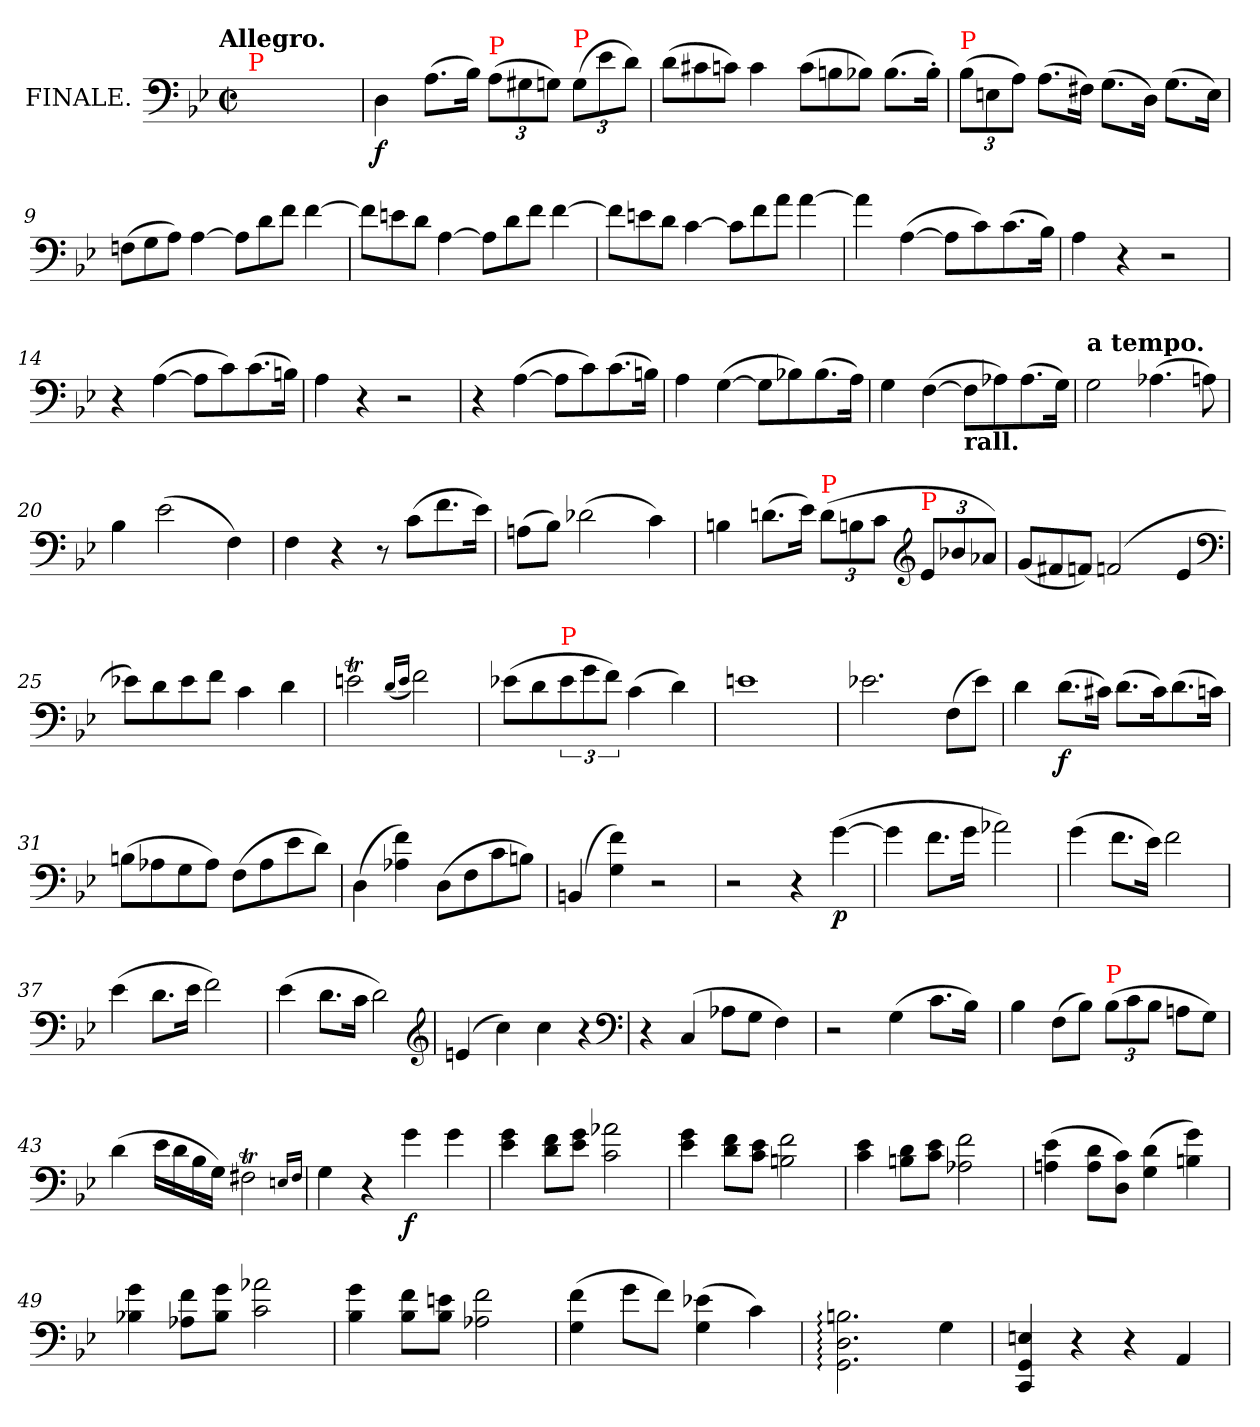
**kern	**dynam
*part1	*part1
*staff1	*staff1
*I"FINALE.	*
*clefF4	*
*k[b-e-]	*
!!LO:TX:omd:t=Allegro.
*M2/2	*
*met(c|)	*
*MM224	*
=1	=1
!LO:TX:a:color=red:t=P	!
1ryy	.
=6	=6
4D	f
(>8.A\L	.
16B-Jk)	.
*Xbrackettup	*
!LO:TX:a:color=red:t=P	!
(>12A\L	.
12G#X	.
12GnJ)	.
!LO:TX:a:color=red:t=P	!
(>12G\L	.
12e-	.
12dJ)	.
=7	=7
*Xtuplet	*
(>12d\L	.
12c#X	.
12cnJ)	.
4c	.
(>12c\L	.
12Bn	.
12B-XJ)	.
(>8.B-L	.
16B-'>\Jk)	.
=8	=8
*tuplet	*
!LO:TX:a:color=red:t=P	!
(>12B-\L	.
12En	.
12AJ)	.
(>8.A\L	.
16F#XJk)	.
(>8.G\L	.
16DJk)	.
(>8.G\L	.
16EJk)	.
=9	=9
*Xtuplet	*
(>12Fn\L	.
12G	.
12AJ)	.
[4A	.
12A\L]	.
12d	.
12fJ	.
[4f	.
=10	=10
12f\L]	.
12en	.
12dJ	.
[4A	.
12A\L]	.
12d	.
12fJ	.
[4f	.
=11	=11
12f\L]	.
12en	.
12dJ	.
[4c	.
12c\L]	.
12f	.
12aJ	.
[4a	.
=12	=12
4a]	.
(>[4A	.
8A\L]	.
8c)	.
(>8.c	.
16B-Jk)	.
=13	=13
4A	.
4r	.
2r	.
=14	=14
4r	.
(>[4A	.
8A\L]	.
8c)	.
(>8.c	.
16BnJk)	.
=15	=15
4A	.
4r	.
2r	.
=16	=16
4r	.
(>[4A	.
8A\L]	.
8c)	.
(>8.c	.
16BnJk)	.
=17	=17
4A	.
(>[4G	.
8G\L]	.
8B-X)	.
(>8.B-	.
16AJk)	.
=18	=18
4G	.
(>[4F	.
!LO:TX:b:B:t=rall.	!
8F\L]	.
8A-X)	.
(>8.A-	.
16GJk)	.
=19	=19
!LO:TX:a:B:t=a tempo.	!
2G	.
(>4.A-X	.
8An)	.
=20	=20
4B-	.
(>2e-	.
4F)	.
=21	=21
4F	.
4r	.
8r	.
(>8c\L	.
8.f	.
16e-Jk)	.
=22	=22
(>8An\L	.
8B-J)	.
(>2d-X	.
4c)	.
=23	=23
4Bn	.
(>8.dn\L	.
16e-Jk)	.
*tuplet	*
!LO:TX:a:color=red:t=P	!
(>12d\L	.
12Bn	.
12cJ	.
*clefG2	*
!LO:TX:a:color=red:t=P	!
12e-L	.
12b-X	.
12a-XJ)	.
=24	=24
*Xtuplet	*
(<12gL	.
12f#X	.
12fnJ)	.
(>2fn	.
4e-	.
*clefF4	*
=25	=25
8e-X\L)	.
8d	.
8e-	.
8fJ	.
4c	.
4d	.
=26	=26
2ent	.
(<16qqd/LL	.
16qqe/JJ	.
2f)	.
=27	=27
(>8e-X\L	.
8d	.
*tuplet	*
*brackettup	*
!LO:TX:a:color=red:t=P	!
12e-	.
12g	.
12fJ)	.
(>4c	.
4d)	.
=28	=28
1en	.
=29	=29
2.e-X	.
(>8F\L	.
8e-J)	.
=30	=30
4d	.
(>8.d\L	f
16c#XJk)	.
(>8.d\L	.
16c#k)	.
(>8.d	.
16cnJk)	.
=31	=31
(>8Bn\L	.
8A-X	.
8G	.
8A-J)	.
(>8F\L	.
8A-	.
8e-	.
8dJ)	.
=32	=32
(>4D	.
4f 4A-X)	.
(>8D\L	.
8F	.
8c	.
8BnJ)	.
=33	=33
(>4BBn	.
4f 4G)	.
2r	.
=34	=34
2r	.
4r	.
(>[4g	p
=35	=35
4g]	.
8.f\L	.
16gJk	.
2a-X)	.
=36	=36
(>4g	.
8.f\L	.
16e-Jk)	.
2f	.
=37	=37
(>4e-	.
8.d\L	.
16e-Jk	.
2f)	.
=38	=38
(>4e-	.
8.d\L	.
16cJk	.
2d)	.
*clefG2	*
=39	=39
(>4en	.
4cc)	.
4cc	.
4r	.
*clefF4	*
=40	=40
4r	.
(>4C	.
8A-X\L	.
8GJ	.
4F)	.
=41	=41
2r	.
(>4G	.
8.c\L	.
16B-Jk)	.
16ryy	.
=42	=42
4B-	.
(>8F\L	.
8B-J)	.
*Xbrackettup	*
!LO:TX:a:color=red:t=P	!
(>12B-\L	.
12c	.
12B-J	.
8An\L	.
8GJ)	.
=43	=43
(>4d	.
16e-\LL	.
16d	.
16B-	.
16GJJ)	.
2F#Xt	.
16qqEn/LL	.
16qqF#/JJ	.
=44	=44
4G	.
4r	.
4g	f
4g	.
=45	=45
4g 4e-	.
8f\ 8d\L	.
8g 8e-J	.
2a-X 2c	.
=46	=46
4g 4e-	.
8f\ 8d\L	.
8e- 8cJ	.
2f 2Bn	.
=47	=47
4e- 4c	.
8d\ 8Bn\L	.
8e- 8cJ	.
2f 2A-X	.
=48	=48
(>4e- 4An	.
8d\ 8A\L	.
8c 8DJ)	.
(>4d 4G	.
4g 4Bn)	.
=49	=49
4g 4B-X	.
8f\ 8A-X\L	.
8g 8B-J	.
2a-X 2c	.
=50	=50
4g 4B-	.
8f\ 8B-\L	.
8en 8B-J	.
2f 2A-X	.
=51	=51
(>4f 4G	.
8g\L	.
8fJ)	.
(>4e-X 4G	.
4c)	.
=52	=52
2.Bn: 2.D: 2.GG:	.
4G	.
=53	=53
4En 4GG 4CC	.
4r	.
4r	.
4AA	.
=	=
*-	*-
